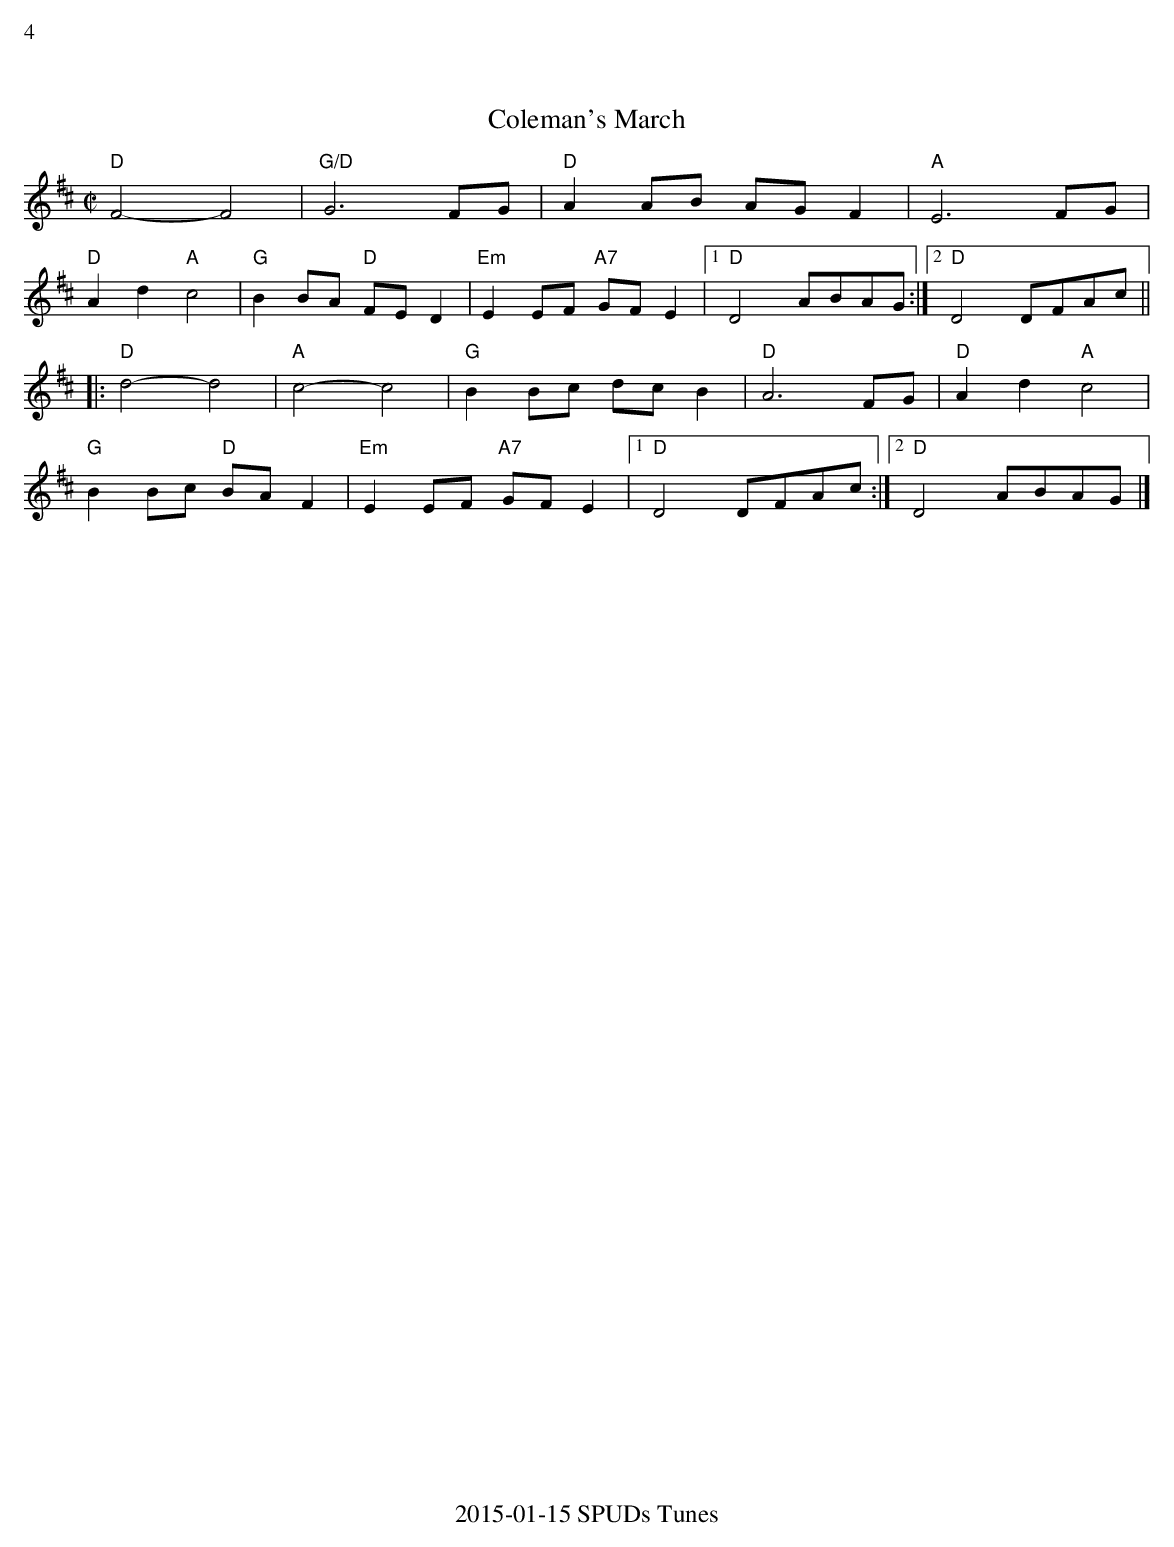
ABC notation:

X:1
%%text 4
T:Coleman's March
M:C|
K:D
"D"F4-F4|"G/D"G6FG|"D"A2AB AGF2|"A"E6FG|
"D"A2d2"A"c4|"G"B2BA "D"FED2|"Em"E2EF "A7"GFE2|1"D"D4ABAG:|2"D"D4DFAc||
|:"D"d4-d4|"A"c4-c4|"G"B2Bc dcB2 |"D"A6 FG|"D"A2d2"A"c4|
"G"B2 Bc "D"BAF2|"Em"E2EF "A7"GF E2|1"D"D4DFAc:|2"D"D4ABAG|]
